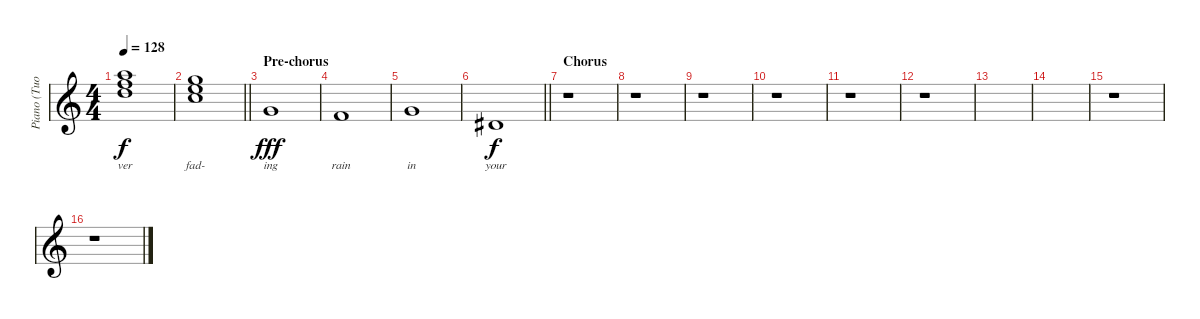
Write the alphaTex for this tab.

\track ("Piano (Tuomas)" "Piano (Tuo") {instrument acousticgrandpiano}
\staff {score}
\tuning (E4 B3 G3 D3 A2 E2) {hide}
\ts (4 4)
\tempo 128
\clef g2
\ks c
(10.1 18.2 26.3).1{lyrics (0 "ver") lyrics (1 "") lyrics (2 "") lyrics (3 "") lyrics (4 "") dy f} |
\barLineRight lightlight
(8.1 17.2 24.3).1{lyrics (0 "fad-") lyrics (1 "") lyrics (2 "") lyrics (3 "") lyrics (4 "")} |
\section ("" "Pre-chorus")
3.1.1{lyrics (0 "ing") lyrics (1 "") lyrics (2 "") lyrics (3 "") lyrics (4 "") dy fff volume 9} |
1.1.1{lyrics (0 "rain") lyrics (1 "") lyrics (2 "") lyrics (3 "") lyrics (4 "")} |
3.1.1{lyrics (0 "in") lyrics (1 "") lyrics (2 "") lyrics (3 "") lyrics (4 "")} |
\barLineRight lightlight
4.2.1{lyrics (0 "your") lyrics (1 "") lyrics (2 "") lyrics (3 "") lyrics (4 "") dy f} |
\section ("" "Chorus")
r.1 |
r.1 |
r.1 |
r.1 |
r.1 |
r.1 |
|
|
r.1 |
r.1
